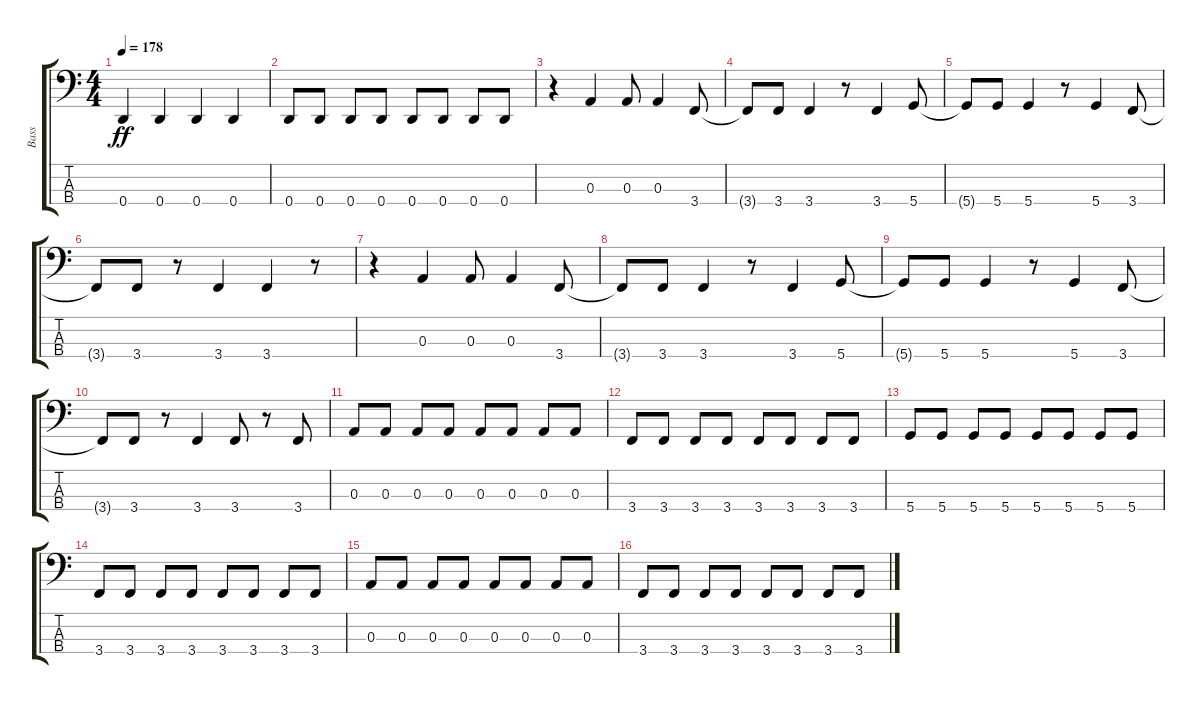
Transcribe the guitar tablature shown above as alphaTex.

\track ("Bass" "Bass") {instrument electricbassfinger}
\staff {score tabs}
\tuning (G2 D2 A1 D1) {hide}
\ts (4 4)
\tempo 178
\clef f4
\ks c
0.4.4{dy ff} 0.4.4 0.4.4 0.4.4 |
0.4.8 0.4.8 0.4.8 0.4.8 0.4.8 0.4.8 0.4.8 0.4.8 |
r.4 0.3.4 0.3.8 0.3.4 3.4.8 |
3.4{t}.8 3.4.8 3.4.4 r.8 3.4.4 5.4.8 |
5.4{t}.8 5.4.8 5.4.4 r.8 5.4.4 3.4.8 |
3.4{t}.8 3.4.8 r.8 3.4.4 3.4.4 r.8 |
r.4 0.3.4 0.3.8 0.3.4 3.4.8 |
3.4{t}.8 3.4.8 3.4.4 r.8 3.4.4 5.4.8 |
5.4{t}.8 5.4.8 5.4.4 r.8 5.4.4 3.4.8 |
3.4{t}.8 3.4.8 r.8 3.4.4 3.4.8 r.8 3.4.8 |
0.3.8 0.3.8 0.3.8 0.3.8 0.3.8 0.3.8 0.3.8 0.3.8 |
3.4.8 3.4.8 3.4.8 3.4.8 3.4.8 3.4.8 3.4.8 3.4.8 |
5.4.8 5.4.8 5.4.8 5.4.8 5.4.8 5.4.8 5.4.8 5.4.8 |
3.4.8 3.4.8 3.4.8 3.4.8 3.4.8 3.4.8 3.4.8 3.4.8 |
0.3.8 0.3.8 0.3.8 0.3.8 0.3.8 0.3.8 0.3.8 0.3.8 |
3.4.8 3.4.8 3.4.8 3.4.8 3.4.8 3.4.8 3.4.8 3.4.8
